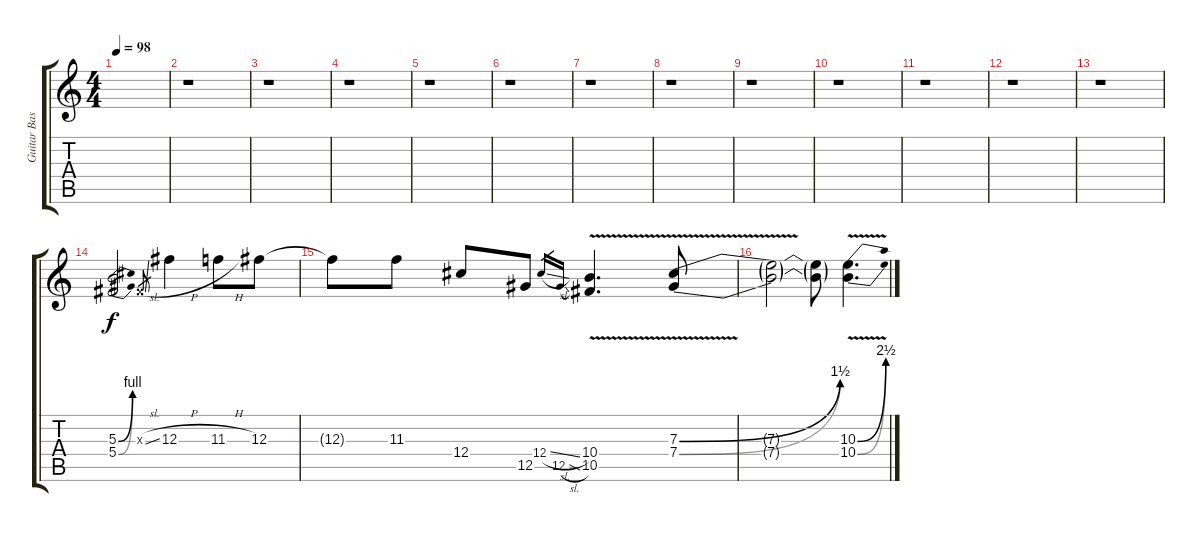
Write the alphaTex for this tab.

\track ("Guitar Base" "Guitar Bas") {instrument distortionguitar}
\staff {score tabs}
\tuning (Eb4 Bb3 Gb3 Db3 Ab2 Db2) {hide}
\ts (4 4)
\tempo 98
\clef g2
\ks c
|
r.1 |
r.1 |
r.1 |
r.1 |
r.1 |
r.1 |
r.1 |
r.1 |
r.1 |
r.1 |
r.1 |
r.1 |
(5.3{be (bend 0 0 60 4)} 5.4{be (bend 0 0 60 4)}).2 0.3{sl x}.8{gr} 12.3{h}.4 11.3{h}.8 12.3.8 |
12.3{t}.8 11.3.8 12.4.8 12.5.8 12.4{sl}.16{gr} 12.5{sl}.16{gr} (10.4{v} 10.5{v}).4{d} (7.3{be (bend 0 0 60 6) v} 7.4{be (bend 0 0 60 6) v}).8 |
(7.3{t} 7.4{t}).2 (7.3{t} 7.4{t}).8 (10.3{be (bend 0 0 60 10) v} 10.4{be (bend 0 0 60 10) v}).4{d}
